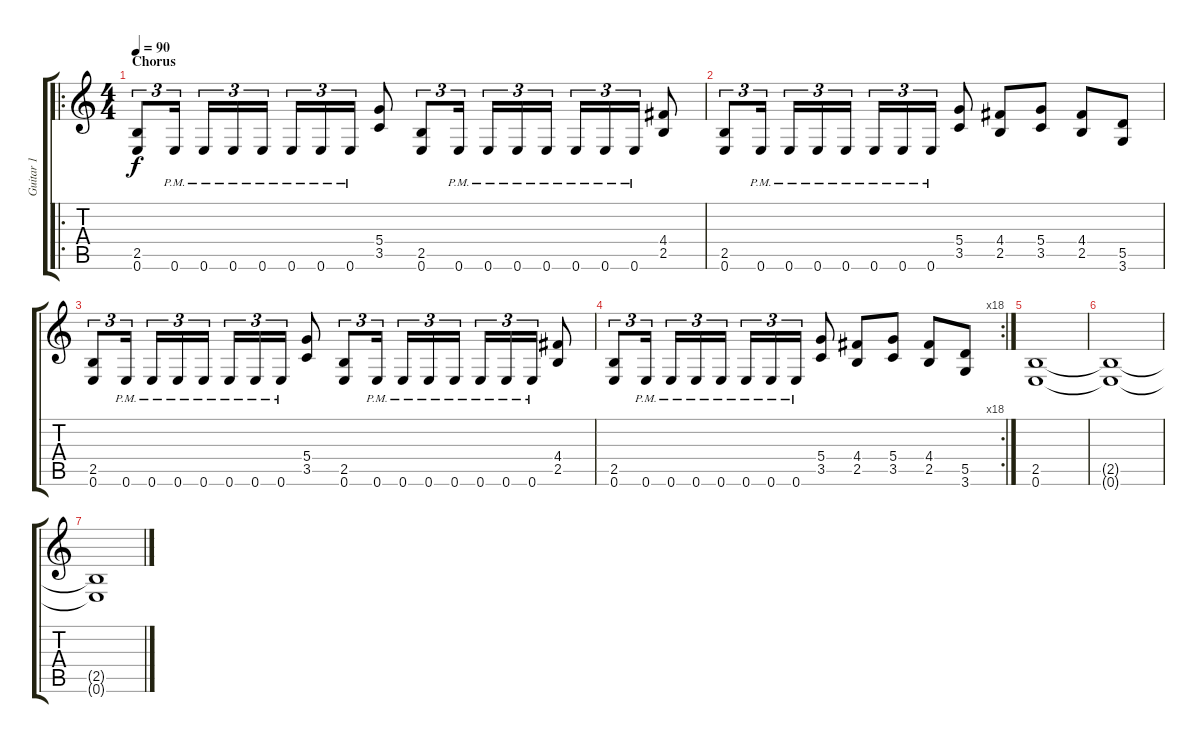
\track ("Guitar 1" "Guitar 1") {instrument distortionguitar}
\staff {score tabs}
\tuning (E4 B3 G3 D3 A2 E2) {hide}
\ro
\ts (4 4)
\section ("" "Chorus")
\tempo 90
\clef g2
\ks c
(2.5 0.6).8{tu (3 2) dy f} 0.6{pm}.16{tu (3 2)} 0.6{pm}.16{tu (3 2)} 0.6{pm}.16{tu (3 2)} 0.6{pm}.16{tu (3 2)} 0.6{pm}.16{tu (3 2)} 0.6{pm}.16{tu (3 2)} 0.6{pm}.16{tu (3 2)} (5.4 3.5).8 (2.5 0.6).8{tu (3 2)} 0.6{pm}.16{tu (3 2)} 0.6{pm}.16{tu (3 2)} 0.6{pm}.16{tu (3 2)} 0.6{pm}.16{tu (3 2)} 0.6{pm}.16{tu (3 2)} 0.6{pm}.16{tu (3 2)} 0.6{pm}.16{tu (3 2)} (4.4 2.5).8 |
(2.5 0.6).8{tu (3 2)} 0.6{pm}.16{tu (3 2)} 0.6{pm}.16{tu (3 2)} 0.6{pm}.16{tu (3 2)} 0.6{pm}.16{tu (3 2)} 0.6{pm}.16{tu (3 2)} 0.6{pm}.16{tu (3 2)} 0.6{pm}.16{tu (3 2)} (5.4 3.5).8 (4.4 2.5).8 (5.4 3.5).8 (4.4 2.5).8 (5.5 3.6).8 |
(2.5 0.6).8{tu (3 2)} 0.6{pm}.16{tu (3 2)} 0.6{pm}.16{tu (3 2)} 0.6{pm}.16{tu (3 2)} 0.6{pm}.16{tu (3 2)} 0.6{pm}.16{tu (3 2)} 0.6{pm}.16{tu (3 2)} 0.6{pm}.16{tu (3 2)} (5.4 3.5).8 (2.5 0.6).8{tu (3 2)} 0.6{pm}.16{tu (3 2)} 0.6{pm}.16{tu (3 2)} 0.6{pm}.16{tu (3 2)} 0.6{pm}.16{tu (3 2)} 0.6{pm}.16{tu (3 2)} 0.6{pm}.16{tu (3 2)} 0.6{pm}.16{tu (3 2)} (4.4 2.5).8 |
\rc 18
(2.5 0.6).8{tu (3 2)} 0.6{pm}.16{tu (3 2)} 0.6{pm}.16{tu (3 2)} 0.6{pm}.16{tu (3 2)} 0.6{pm}.16{tu (3 2)} 0.6{pm}.16{tu (3 2)} 0.6{pm}.16{tu (3 2)} 0.6{pm}.16{tu (3 2)} (5.4 3.5).8 (4.4 2.5).8 (5.4 3.5).8 (4.4 2.5).8 (5.5 3.6).8 |
(2.5 0.6).1{volume 0} |
(2.5{t} 0.6{t}).1 |
(2.5{t} 0.6{t}).1
